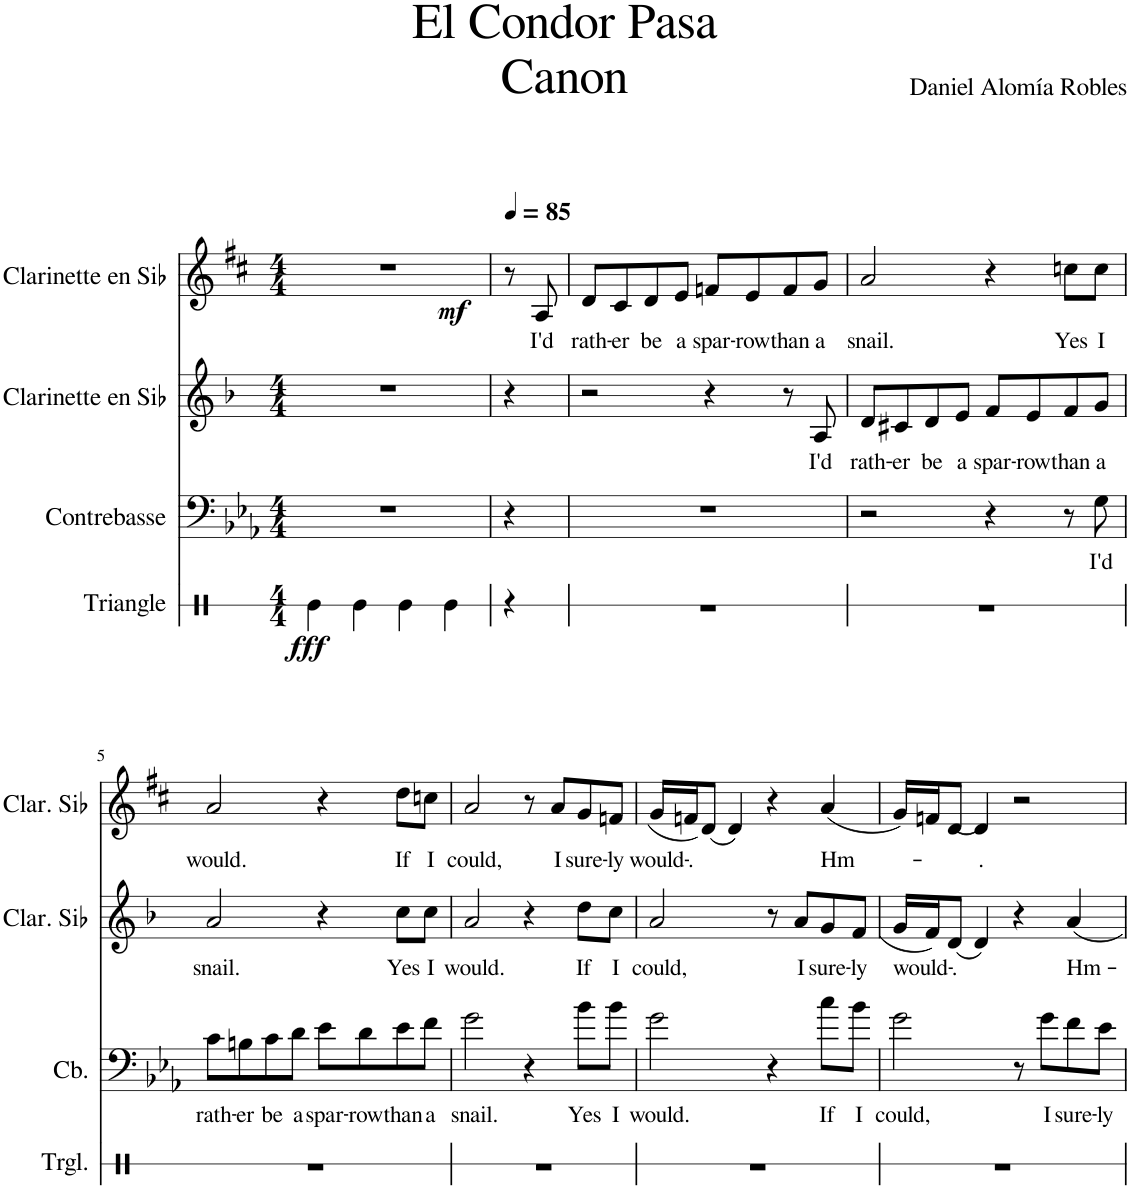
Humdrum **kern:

**kern	**dynam	**kern	**text	**kern	**text	**kern	**text	**dynam
*part4	*part4	*part3	*part3	*part2	*part2	*part1	*part1	*part1
*staff4	*staff4	*staff3	*staff3	*staff2	*staff2	*staff1	*staff1	*staff1
*I"Triangle	*	*I"Contrebasse	*	*I"Clarinette en Sib	*	*I"Clarinette en Sib	*	*
*I'Trgl.	*	*I'Cb.	*	*I'Clar. Sib	*	*I'Clar. Sib	*	*
*stria1	*	*	*	*	*	*	*	*
*clefX	*	*clefF4	*	*clefG2	*	*clefG2	*	*
*	*	*Trd7c12	*	*Trd1c2	*	*Trd1c2	*	*
*k[]	*	*k[b-e-a-]	*	*k[b-]	*	*k[f#c#]	*	*
*M4/4	*	*M4/4	*	*M4/4	*	*M4/4	*	*
=1	=1	=1	=1	=1	=1	=1	=1	=1
!	!LO:DY:b	!	!	!	!	!	!	!
4Re\	fff	1r	.	1r	.	1r	.	.
4Re\	.	.	.	.	.	.	.	.
4Re\	.	.	.	.	.	.	.	.
4Re\	.	.	.	.	.	.	.	.
=2	=2	=2	=2	=2	=2	=2	=2	=2
*	*	*	*	*	*	*MM85	*	*
4r	.	4r	.	4r	.	8r	.	.
!	!	!	!	!	!	!	!LO:LY:b	!LO:DY:b
.	.	.	.	.	.	8A/	I'd	mf
=3	=3	=3	=3	=3	=3	=3	=3	=3
!	!	!	!	!	!	!	!LO:LY:b	!
1r	.	1r	.	2r	.	8d/L	rath-	.
!	!	!	!	!	!	!	!LO:LY:b	!
.	.	.	.	.	.	8c#/	-er	.
!	!	!	!	!	!	!	!LO:LY:b	!
.	.	.	.	.	.	8d/	be	.
!	!	!	!	!	!	!	!LO:LY:b	!
.	.	.	.	.	.	8e/J	a	.
!	!	!	!	!	!	!	!LO:LY:b	!
.	.	.	.	4r	.	8fn/L	spar-	.
!	!	!	!	!	!	!	!LO:LY:b	!
.	.	.	.	.	.	8e/	-row	.
!	!	!	!	!	!	!	!LO:LY:b	!
.	.	.	.	8r	.	8f/	than	.
!	!	!	!	!	!LO:LY:b	!	!LO:LY:b	!
.	.	.	.	8A/	I'd	8g/J	a	.
=4	=4	=4	=4	=4	=4	=4	=4	=4
!	!	!	!	!	!LO:LY:b	!	!LO:LY:b	!
1r	.	2r	.	8d/L	rath-	2a/	snail.	.
!	!	!	!	!	!LO:LY:b	!	!	!
.	.	.	.	8c#X/	-er	.	.	.
!	!	!	!	!	!LO:LY:b	!	!	!
.	.	.	.	8d/	be	.	.	.
!	!	!	!	!	!LO:LY:b	!	!	!
.	.	.	.	8e/J	a	.	.	.
!	!	!	!	!	!LO:LY:b	!	!	!
.	.	4r	.	8f/L	spar-	4r	.	.
!	!	!	!	!	!LO:LY:b	!	!	!
.	.	.	.	8e/	-row	.	.	.
!	!	!	!	!	!LO:LY:b	!	!LO:LY:b	!
.	.	8r	.	8f/	than	8ccn\L	Yes	.
!	!	!	!LO:LY:b	!	!LO:LY:b	!	!LO:LY:b	!
.	.	8G\	I'd	8g/J	a	8cc\J	I	.
!!LO:LB:g=z
=5	=5	=5	=5	=5	=5	=5	=5	=5
!	!	!	!LO:LY:b	!	!LO:LY:b	!	!LO:LY:b	!
1r	.	8c\L	rath-	2a/	snail.	2a/	would.	.
!	!	!	!LO:LY:b	!	!	!	!	!
.	.	8Bn\	-er	.	.	.	.	.
!	!	!	!LO:LY:b	!	!	!	!	!
.	.	8c\	be	.	.	.	.	.
!	!	!	!LO:LY:b	!	!	!	!	!
.	.	8d\J	a	.	.	.	.	.
!	!	!	!LO:LY:b	!	!	!	!	!
.	.	8e-\L	spar-	4r	.	4r	.	.
!	!	!	!LO:LY:b	!	!	!	!	!
.	.	8d\	-row	.	.	.	.	.
!	!	!	!LO:LY:b	!	!LO:LY:b	!	!LO:LY:b	!
.	.	8e-\	than	8cc\L	Yes	8dd\L	If	.
!	!	!	!LO:LY:b	!	!LO:LY:b	!	!LO:LY:b	!
.	.	8f\J	a	8cc\J	I	8ccn\J	I	.
=6	=6	=6	=6	=6	=6	=6	=6	=6
!	!	!	!LO:LY:b	!	!LO:LY:b	!	!LO:LY:b	!
1r	.	2g\	snail.	2a/	would.	2a/	could,	.
.	.	4r	.	4r	.	8r	.	.
!	!	!	!	!	!	!	!LO:LY:b	!
.	.	.	.	.	.	8a/L	I	.
!	!	!	!LO:LY:b	!	!LO:LY:b	!	!LO:LY:b	!
.	.	8b-\L	Yes	8dd\L	If	8g/	sure-	.
!	!	!	!LO:LY:b	!	!LO:LY:b	!	!LO:LY:b	!
.	.	8b-\J	I	8cc\J	I	8fn/J	-ly	.
=7	=7	=7	=7	=7	=7	=7	=7	=7
!	!	!	!LO:LY:b	!	!LO:LY:b	!	!LO:LY:b	!
1r	.	2g\	would.	2a/	could,	(16g/LL	would-	.
!	!	!	!	!	!	!	!LO:LY:b	!
.	.	.	.	.	.	16fn/J	-.	.
.	.	.	.	.	.	(8d/J)	.	.
.	.	.	.	.	.	4d/)	.	.
.	.	4r	.	8r	.	4r	.	.
!	!	!	!	!	!LO:LY:b	!	!	!
.	.	.	.	8a/L	I	.	.	.
!	!	!	!LO:LY:b	!	!LO:LY:b	!	!LO:LY:b	!
.	.	8cc\L	If	8g/	sure-	(4a/	Hm-	.
!	!	!	!LO:LY:b	!	!LO:LY:b	!	!	!
.	.	8b-\J	I	8f/J	-ly	.	.	.
=8	=8	=8	=8	=8	=8	=8	=8	=8
!	!	!	!LO:LY:b	!	!LO:LY:b	!	!	!
1r	.	2g\	could,	(16g/LL	would-	16g/LL)	.	.
.	.	.	.	16f/J	.	16fn/J	.	.
!	!	!	!	!	!LO:LY:b	!	!	!
.	.	.	.	(8d/J)	.	(8d/J	.	.
!	!	!	!	!	!	!	!LO:LY:b	!
.	.	.	.	4d/)	.	4d/)	.	.
.	.	8r	.	4r	.	2r	.	.
!	!	!	!LO:LY:b	!	!	!	!	!
.	.	8g\L	I	.	.	.	.	.
!	!	!	!LO:LY:b	!	!LO:LY:b	!	!	!
.	.	8f\	sure-	4a/	Hm-	.	.	.
!	!	!	!LO:LY:b	!	!	!	!	!
.	.	8e-\J	-ly	.	.	.	.	.
=	=	=	=	=	=	=	=	=
*-	*-	*-	*-	*-	*-	*-	*-	*-
